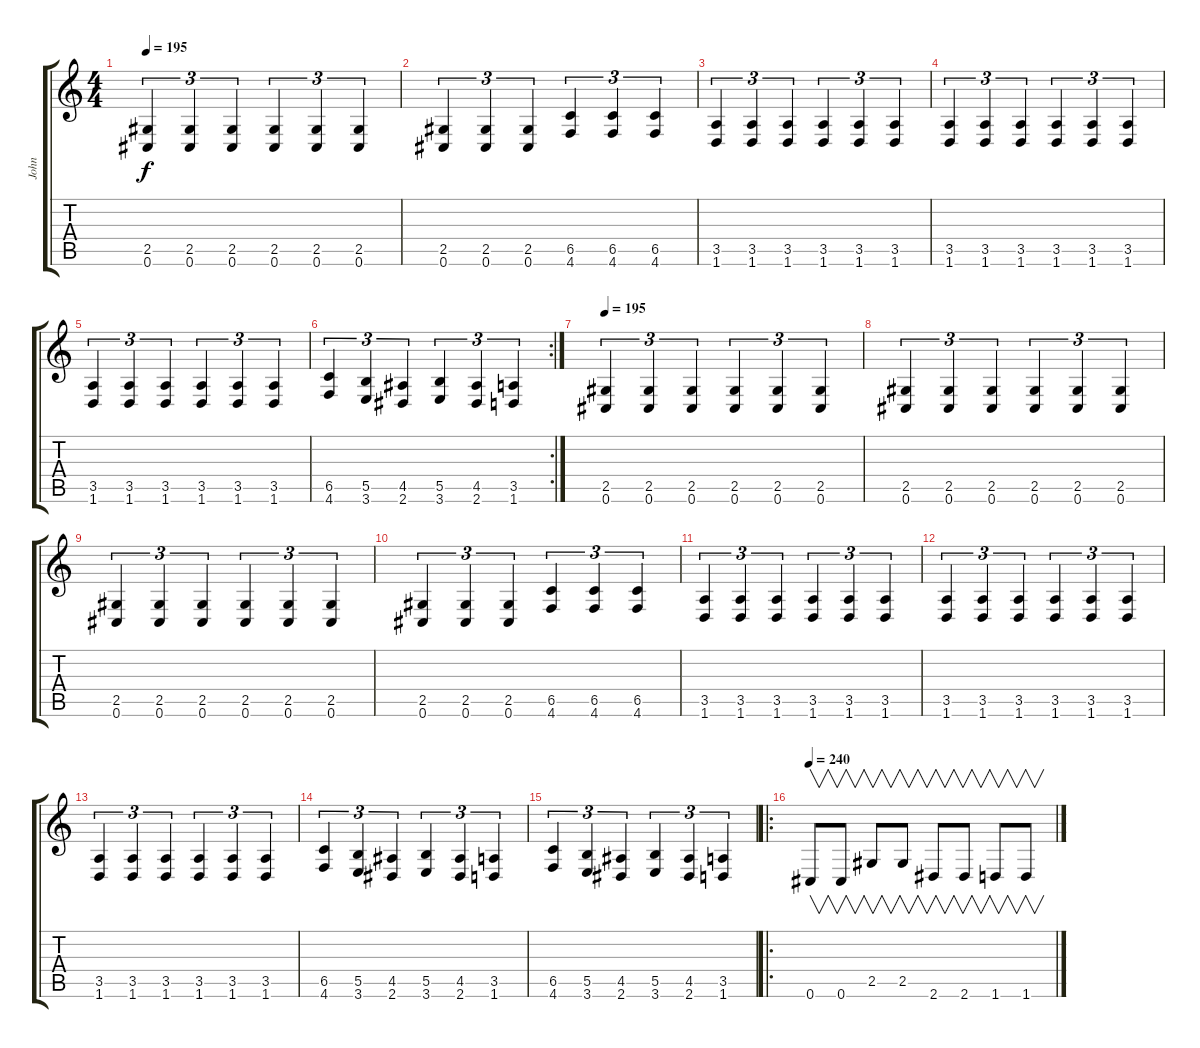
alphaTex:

\track ("John" "John") {instrument distortionguitar}
\staff {score tabs}
\tuning (Db4 Ab3 E3 B2 Gb2 Db2) {hide}
\ts (4 4)
\tempo 195
\clef g2
\ks c
(2.5 0.6).4{tu (3 2) dy f} (2.5 0.6).4{tu (3 2)} (2.5 0.6).4{tu (3 2)} (2.5 0.6).4{tu (3 2)} (2.5 0.6).4{tu (3 2)} (2.5 0.6).4{tu (3 2)} |
(2.5 0.6).4{tu (3 2)} (2.5 0.6).4{tu (3 2)} (2.5 0.6).4{tu (3 2)} (6.5 4.6).4{tu (3 2)} (6.5 4.6).4{tu (3 2)} (6.5 4.6).4{tu (3 2)} |
(3.5 1.6).4{tu (3 2)} (3.5 1.6).4{tu (3 2)} (3.5 1.6).4{tu (3 2)} (3.5 1.6).4{tu (3 2)} (3.5 1.6).4{tu (3 2)} (3.5 1.6).4{tu (3 2)} |
(3.5 1.6).4{tu (3 2)} (3.5 1.6).4{tu (3 2)} (3.5 1.6).4{tu (3 2)} (3.5 1.6).4{tu (3 2)} (3.5 1.6).4{tu (3 2)} (3.5 1.6).4{tu (3 2)} |
(3.5 1.6).4{tu (3 2)} (3.5 1.6).4{tu (3 2)} (3.5 1.6).4{tu (3 2)} (3.5 1.6).4{tu (3 2)} (3.5 1.6).4{tu (3 2)} (3.5 1.6).4{tu (3 2)} |
\rc 2
(6.5 4.6).4{tu (3 2)} (5.5 3.6).4{tu (3 2)} (4.5 2.6).4{tu (3 2)} (5.5 3.6).4{tu (3 2)} (4.5 2.6).4{tu (3 2)} (3.5 1.6).4{tu (3 2)} |
\tempo 195
(2.5 0.6).4{tu (3 2)} (2.5 0.6).4{tu (3 2)} (2.5 0.6).4{tu (3 2)} (2.5 0.6).4{tu (3 2)} (2.5 0.6).4{tu (3 2)} (2.5 0.6).4{tu (3 2)} |
(2.5 0.6).4{tu (3 2)} (2.5 0.6).4{tu (3 2)} (2.5 0.6).4{tu (3 2)} (2.5 0.6).4{tu (3 2)} (2.5 0.6).4{tu (3 2)} (2.5 0.6).4{tu (3 2)} |
(2.5 0.6).4{tu (3 2)} (2.5 0.6).4{tu (3 2)} (2.5 0.6).4{tu (3 2)} (2.5 0.6).4{tu (3 2)} (2.5 0.6).4{tu (3 2)} (2.5 0.6).4{tu (3 2)} |
(2.5 0.6).4{tu (3 2)} (2.5 0.6).4{tu (3 2)} (2.5 0.6).4{tu (3 2)} (6.5 4.6).4{tu (3 2)} (6.5 4.6).4{tu (3 2)} (6.5 4.6).4{tu (3 2)} |
(3.5 1.6).4{tu (3 2)} (3.5 1.6).4{tu (3 2)} (3.5 1.6).4{tu (3 2)} (3.5 1.6).4{tu (3 2)} (3.5 1.6).4{tu (3 2)} (3.5 1.6).4{tu (3 2)} |
(3.5 1.6).4{tu (3 2)} (3.5 1.6).4{tu (3 2)} (3.5 1.6).4{tu (3 2)} (3.5 1.6).4{tu (3 2)} (3.5 1.6).4{tu (3 2)} (3.5 1.6).4{tu (3 2)} |
(3.5 1.6).4{tu (3 2)} (3.5 1.6).4{tu (3 2)} (3.5 1.6).4{tu (3 2)} (3.5 1.6).4{tu (3 2)} (3.5 1.6).4{tu (3 2)} (3.5 1.6).4{tu (3 2)} |
(6.5 4.6).4{tu (3 2)} (5.5 3.6).4{tu (3 2)} (4.5 2.6).4{tu (3 2)} (5.5 3.6).4{tu (3 2)} (4.5 2.6).4{tu (3 2)} (3.5 1.6).4{tu (3 2)} |
(6.5 4.6).4{tu (3 2)} (5.5 3.6).4{tu (3 2)} (4.5 2.6).4{tu (3 2)} (5.5 3.6).4{tu (3 2)} (4.5 2.6).4{tu (3 2)} (3.5 1.6).4{tu (3 2)} |
\ro
\tempo 240
0.6.8{v} 0.6.8{v} 2.5.8{v} 2.5.8{v} 2.6.8{v} 2.6.8{v} 1.6.8{v} 1.6.8{v}
